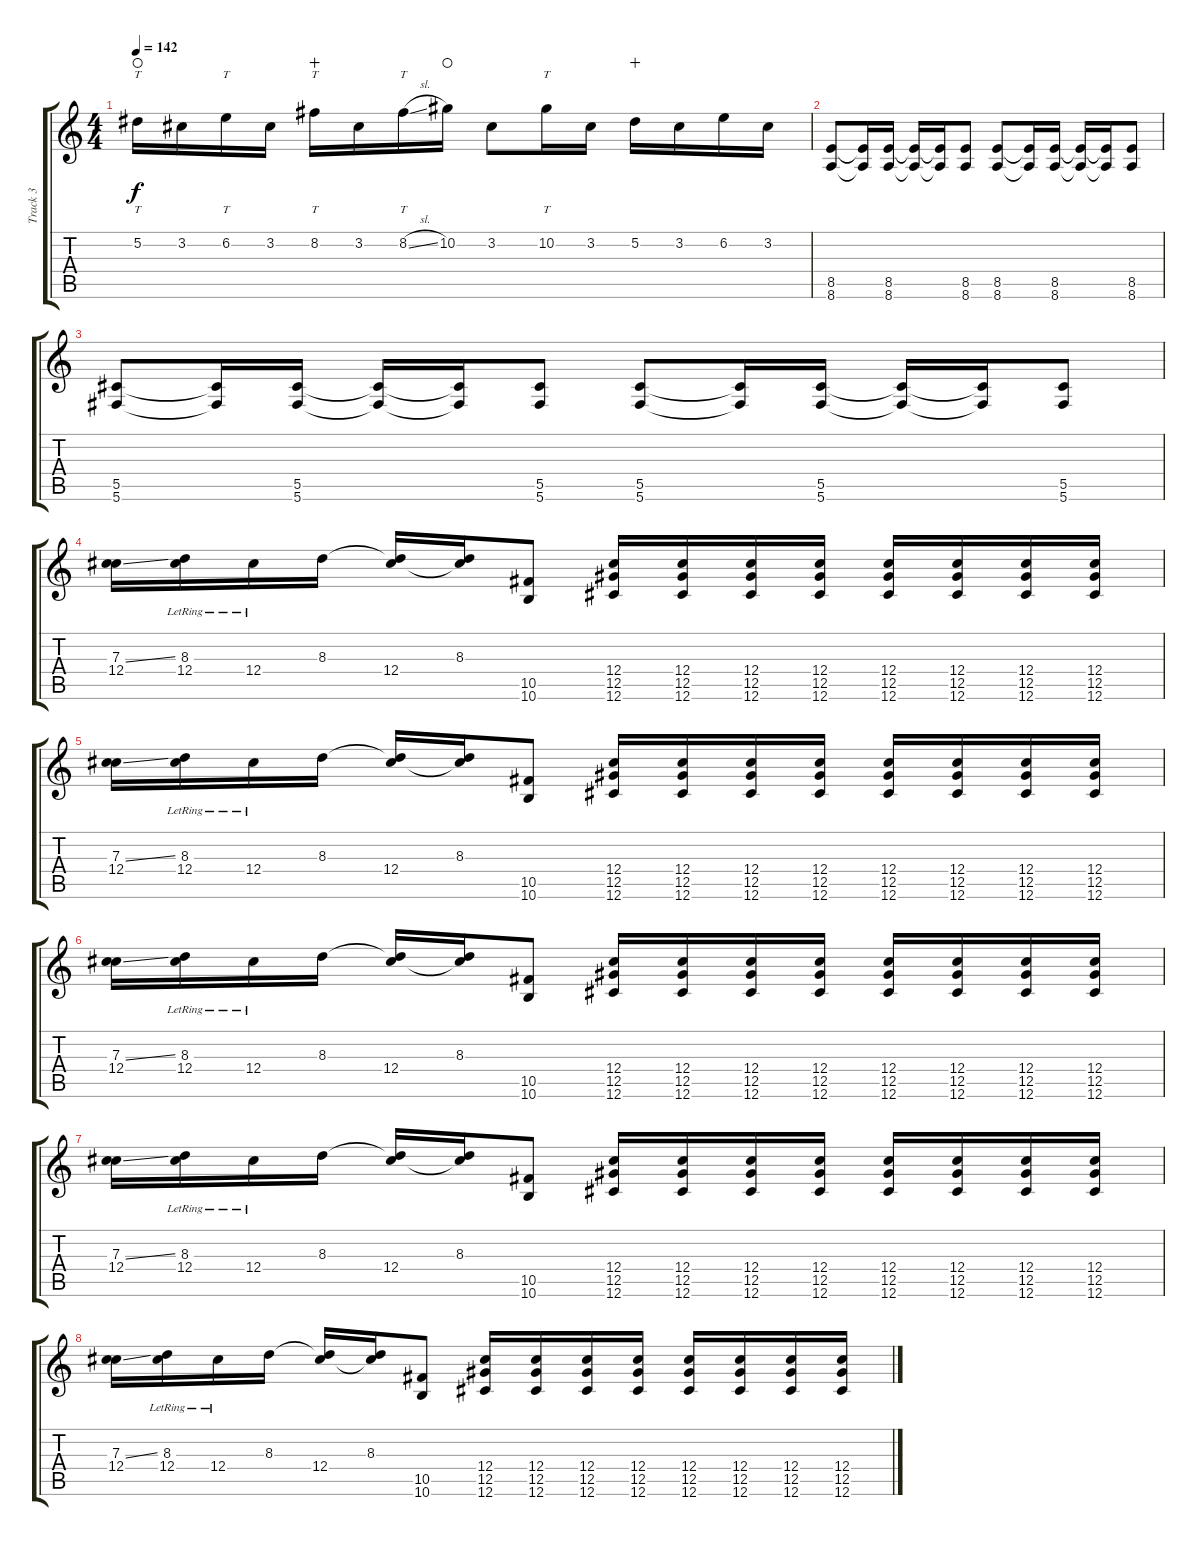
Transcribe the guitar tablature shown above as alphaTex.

\track ("Track 3" "Track 3") {instrument distortionguitar}
\staff {score tabs}
\tuning (Eb4 Bb3 Gb3 Db3 Ab2 Db2) {hide}
\ts (4 4)
\tempo 142
\clef g2
\ks c
5.2.16{tt dy f waho} 3.2.16 6.2.16{tt} 3.2.16 8.2.16{tt wahc} 3.2.16 8.2{sl}.16{tt} 10.2.16{waho} 3.2.8 10.2.16{tt} 3.2.16 5.2.16{wahc} 3.2.16 6.2.16 3.2.16 |
(8.5 8.6).8 (8.5{t} 8.6{t}).16 (8.5 8.6).16 (8.5{t} 8.6{t}).16 (8.5{t} 8.6{t}).16 (8.5 8.6).8 (8.5 8.6).8 (8.5{t} 8.6{t}).16 (8.5 8.6).16 (8.5{t} 8.6{t}).16 (8.5{t} 8.6{t}).16 (8.5 8.6).8 |
(5.5 5.6).8 (5.5{t} 5.6{t}).16 (5.5 5.6).16 (5.5{t} 5.6{t}).16 (5.5{t} 5.6{t}).16 (5.5 5.6).8 (5.5 5.6).8 (5.5{t} 5.6{t}).16 (5.5 5.6).16 (5.5{t} 5.6{t}).16 (5.5{t} 5.6{t}).16 (5.5 5.6).8 |
(7.3{ss} 12.4).16 (8.3{lr} 12.4).16 12.4{lr}.16 8.3.16 (8.3{t} 12.4).16 (8.3 12.4{t}).16 (10.5 10.6).8 (12.4 12.5 12.6).16 (12.4 12.5 12.6).16 (12.4 12.5 12.6).16 (12.4 12.5 12.6).16 (12.4 12.5 12.6).16 (12.4 12.5 12.6).16 (12.4 12.5 12.6).16 (12.4 12.5 12.6).16 |
(7.3{ss} 12.4).16 (8.3{lr} 12.4).16 12.4{lr}.16 8.3.16 (8.3{t} 12.4).16 (8.3 12.4{t}).16 (10.5 10.6).8 (12.4 12.5 12.6).16 (12.4 12.5 12.6).16 (12.4 12.5 12.6).16 (12.4 12.5 12.6).16 (12.4 12.5 12.6).16 (12.4 12.5 12.6).16 (12.4 12.5 12.6).16 (12.4 12.5 12.6).16 |
(7.3{ss} 12.4).16 (8.3{lr} 12.4).16 12.4{lr}.16 8.3.16 (8.3{t} 12.4).16 (8.3 12.4{t}).16 (10.5 10.6).8 (12.4 12.5 12.6).16 (12.4 12.5 12.6).16 (12.4 12.5 12.6).16 (12.4 12.5 12.6).16 (12.4 12.5 12.6).16 (12.4 12.5 12.6).16 (12.4 12.5 12.6).16 (12.4 12.5 12.6).16 |
(7.3{ss} 12.4).16 (8.3{lr} 12.4).16 12.4{lr}.16 8.3.16 (8.3{t} 12.4).16 (8.3 12.4{t}).16 (10.5 10.6).8 (12.4 12.5 12.6).16 (12.4 12.5 12.6).16 (12.4 12.5 12.6).16 (12.4 12.5 12.6).16 (12.4 12.5 12.6).16 (12.4 12.5 12.6).16 (12.4 12.5 12.6).16 (12.4 12.5 12.6).16 |
(7.3{ss} 12.4).16 (8.3{lr} 12.4).16 12.4{lr}.16 8.3.16 (8.3{t} 12.4).16 (8.3 12.4{t}).16 (10.5 10.6).8 (12.4 12.5 12.6).16 (12.4 12.5 12.6).16 (12.4 12.5 12.6).16 (12.4 12.5 12.6).16 (12.4 12.5 12.6).16 (12.4 12.5 12.6).16 (12.4 12.5 12.6).16 (12.4 12.5 12.6).16
